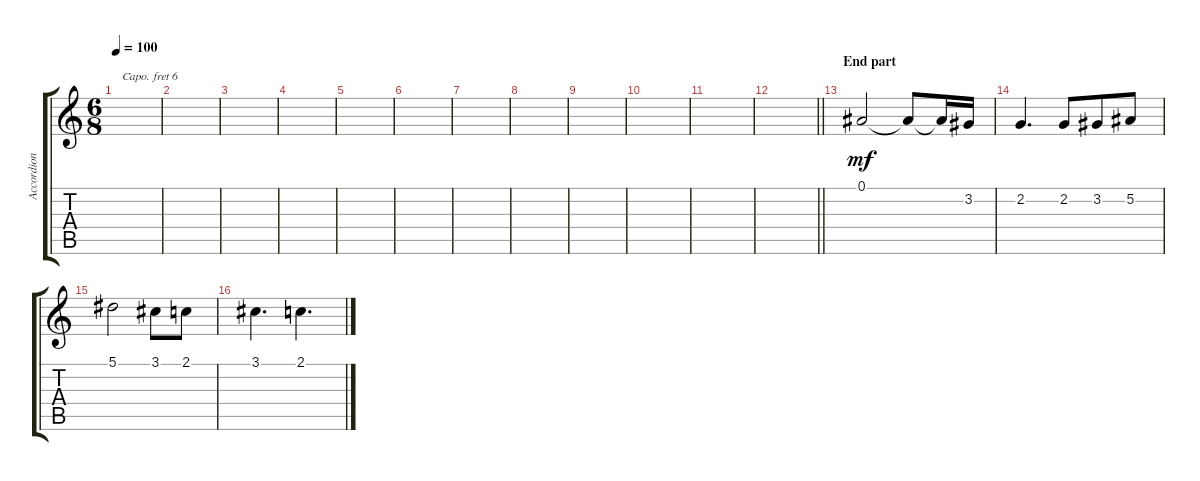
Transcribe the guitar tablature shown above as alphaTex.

\track ("Accordion 2" "Accordion ") {instrument accordion}
\staff {score tabs}
\capo 6
\tuning (E4 B3 G3 D3 A2 E2) {hide}
\ts (6 8)
\tempo 100
\clef g2
\ks c
|
|
|
|
|
|
|
|
|
|
|
\barLineRight lightlight
|
\section ("" "End part")
0.1.2{dy mf} 0.1{t}.8 0.1{t}.16 3.2.16 |
2.2.4{d} 2.2.8 3.2.8 5.2.8 |
5.1.2 3.1.8 2.1.8 |
3.1.4{d} 2.1.4{d}
